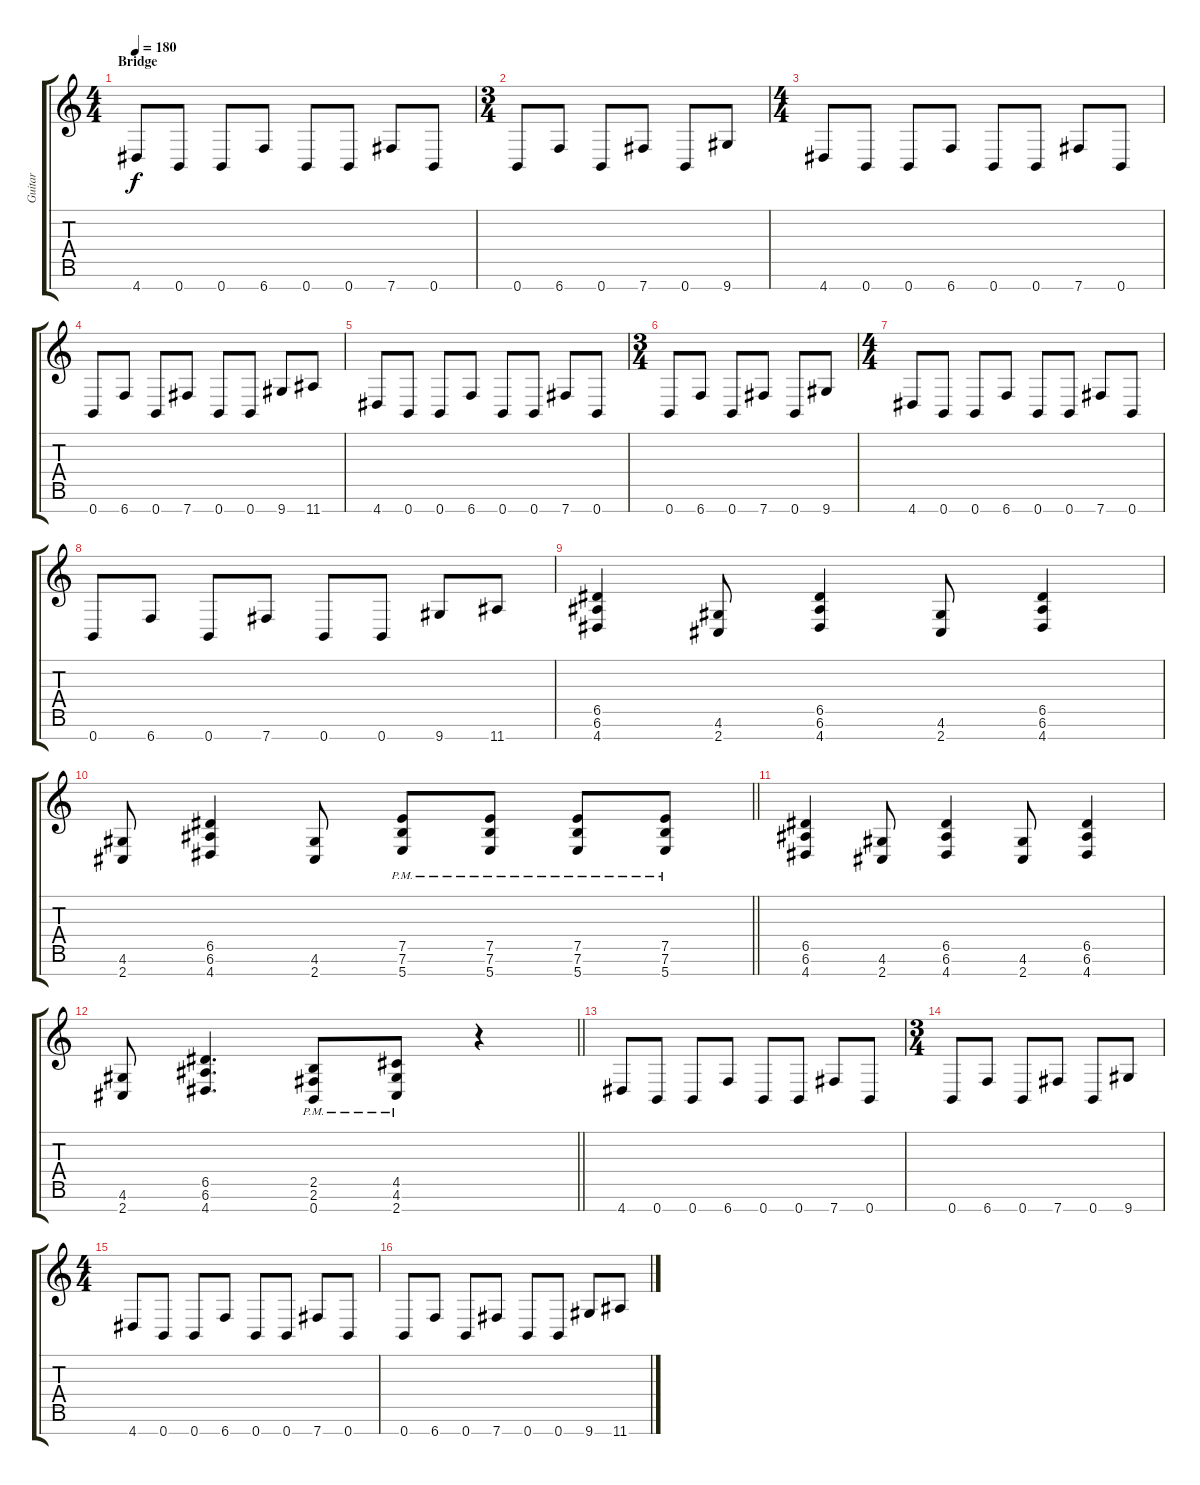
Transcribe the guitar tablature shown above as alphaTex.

\track ("Guitar" "Guitar") {instrument overdrivenguitar}
\staff {score tabs}
\tuning (E4 B3 G3 D3 A2 E2 B1) {hide}
\ts (4 4)
\section ("" "Bridge")
\tempo 180
\clef g2
\ks c
4.7.8{dy f} 0.7.8 0.7.8 6.7.8 0.7.8 0.7.8 7.7.8 0.7.8 |
\ts (3 4)
0.7.8 6.7.8 0.7.8 7.7.8 0.7.8 9.7.8 |
\ts (4 4)
4.7.8 0.7.8 0.7.8 6.7.8 0.7.8 0.7.8 7.7.8 0.7.8 |
0.7.8 6.7.8 0.7.8 7.7.8 0.7.8 0.7.8 9.7.8 11.7.8 |
4.7.8 0.7.8 0.7.8 6.7.8 0.7.8 0.7.8 7.7.8 0.7.8 |
\ts (3 4)
0.7.8 6.7.8 0.7.8 7.7.8 0.7.8 9.7.8 |
\ts (4 4)
4.7.8 0.7.8 0.7.8 6.7.8 0.7.8 0.7.8 7.7.8 0.7.8 |
0.7.8 6.7.8 0.7.8 7.7.8 0.7.8 0.7.8 9.7.8 11.7.8 |
(6.5 6.6 4.7).4 (4.6 2.7).8 (6.5 6.6 4.7).4 (4.6 2.7).8 (6.5 6.6 4.7).4 |
\barLineRight lightlight
(4.6 2.7).8 (6.5 6.6 4.7).4 (4.6 2.7).8 (7.5{pm} 7.6{pm} 5.7{pm}).8 (7.5{pm} 7.6{pm} 5.7{pm}).8 (7.5{pm} 7.6{pm} 5.7{pm}).8 (7.5{pm} 7.6{pm} 5.7{pm}).8 |
(6.5 6.6 4.7).4 (4.6 2.7).8 (6.5 6.6 4.7).4 (4.6 2.7).8 (6.5 6.6 4.7).4 |
\barLineRight lightlight
(4.6 2.7).8 (6.5 6.6 4.7).4{d} (2.5{pm} 2.6{pm} 0.7{pm}).8 (4.5{pm} 4.6{pm} 2.7{pm}).8 r.4 |
4.7.8 0.7.8 0.7.8 6.7.8 0.7.8 0.7.8 7.7.8 0.7.8 |
\ts (3 4)
0.7.8 6.7.8 0.7.8 7.7.8 0.7.8 9.7.8 |
\ts (4 4)
4.7.8 0.7.8 0.7.8 6.7.8 0.7.8 0.7.8 7.7.8 0.7.8 |
0.7.8 6.7.8 0.7.8 7.7.8 0.7.8 0.7.8 9.7.8 11.7.8
